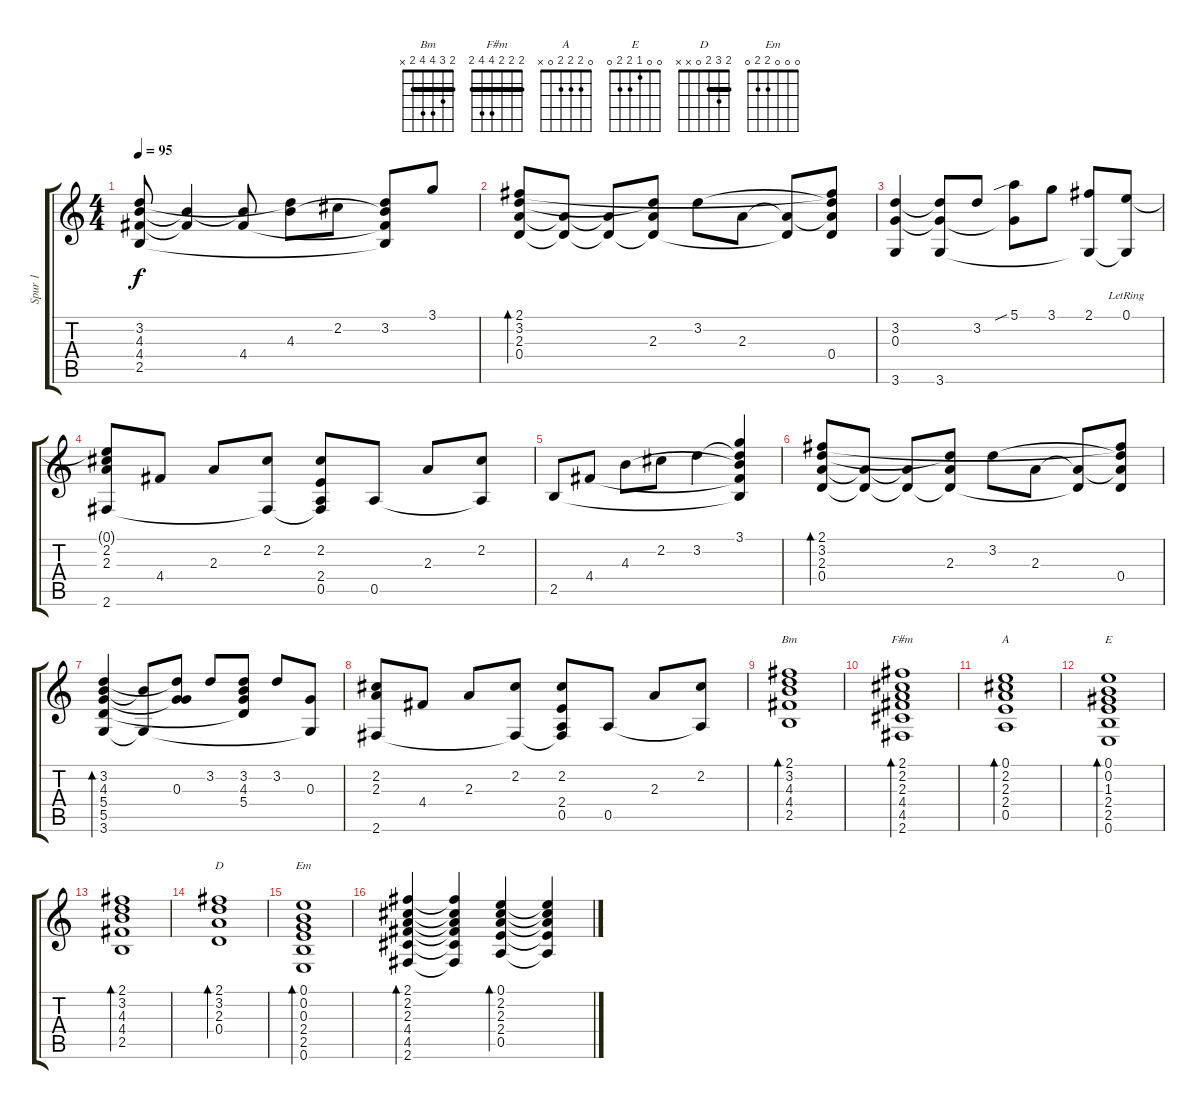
\track ("Spur 1" "Spur 1") {instrument acousticguitarsteel}
\staff {score tabs}
\tuning (E4 B3 G3 D3 A2 E2) {hide}
\chord ("Bm" 2 3 4 4 2 x) {barre 2}
\chord ("F#m" 2 2 2 4 4 2) {barre 2}
\chord ("A" 0 2 2 2 0 x)
\chord ("E" 0 0 1 2 2 0)
\chord ("D" 2 3 2 0 x x) {barre 2}
\chord ("Em" 0 0 0 2 2 0)
\ts (4 4)
\tempo 95
\clef g2
\ks c
(3.2 4.3 4.4 2.5).8{dy f instrument acousticguitarsteel} (4.3{t} 4.4{t}).4 (4.3{t} 4.4).8 (3.2{t} 4.3).8 2.2.8 (3.2 4.3{t} 4.4{t} 2.5{t}).8 3.1.8 |
(2.1 3.2 2.3 0.4).8{bd 480} (2.3{t} 0.4{t}).8 (2.3{t} 0.4{t}).8 (3.2{t} 2.3 0.4{t}).8 3.2.8 2.3.8 (2.3{t} 0.4{t}).8 (2.1{t} 3.2{t} 2.3{t} 0.4).8 |
(3.2 0.3 3.6).4 (3.2{t} 0.3{t} 3.6).8 3.2.8 (5.1{sib} 0.3{t}).8 3.1.8 (2.1 3.6{t}).8 (0.1{lr} 3.6{t}).8 |
(0.1{t} 2.2 2.3 2.6).8 4.4.8 2.3.8 (2.2 2.6{t}).8 (2.2 2.4 0.5 2.6{t}).8 0.5.8 2.3.8 (2.2 0.5{t}).8 |
2.5.8 4.4.8 4.3.8 2.2.8 3.2.4 (3.1 3.2{t} 4.3{t} 4.4{t} 2.5{t}).4 |
(2.1 3.2 2.3 0.4).8{bd 480} (2.3{t} 0.4{t}).8 (2.3{t} 0.4{t}).8 (3.2{t} 2.3 0.4{t}).8 3.2.8 2.3.8 (2.3{t} 0.4{t}).8 (2.1{t} 3.2{t} 2.3{t} 0.4).8 |
(3.2 4.3 5.4 5.5 3.6).4{bd 240} (4.3{t} 3.6{t}).8 (3.2{t} 0.3 5.4{t}).8 3.2.8 (3.2 4.3 5.4 5.5{t}).8 3.2.8 (0.3 3.6{t}).8 |
(2.2 2.3 2.6).8 4.4.8 2.3.8 (2.2 2.6{t}).8 (2.2 2.4 0.5 2.6{t}).8 0.5.8 2.3.8 (2.2 0.5{t}).8 |
(2.1 3.2 4.3 4.4 2.5).1{bd 480 ch "Bm"} |
(2.1 2.2 2.3 4.4 4.5 2.6).1{bd 120 ch "F#m"} |
(0.1 2.2 2.3 2.4 0.5).1{bd 120 ch "A"} |
(0.1 0.2 1.3 2.4 2.5 0.6).1{bd 120 ch "E"} |
(2.1 3.2 4.3 4.4 2.5).1{bd 60} |
(2.1 3.2 2.3 0.4).1{bd 120 ch "D"} |
(0.1 0.2 0.3 2.4 2.5 0.6).1{bd 120 ch "Em"} |
(2.1 2.2 2.3 4.4 4.5 2.6).4{bd 240} (2.1{t} 2.2{t} 2.3{t} 4.4{t} 4.5{t} 2.6{t}).4 (0.1 2.2 2.3 2.4 0.5).4{bd 120} (0.1{t} 2.2{t} 2.3{t} 2.4{t} 0.5{t}).4
